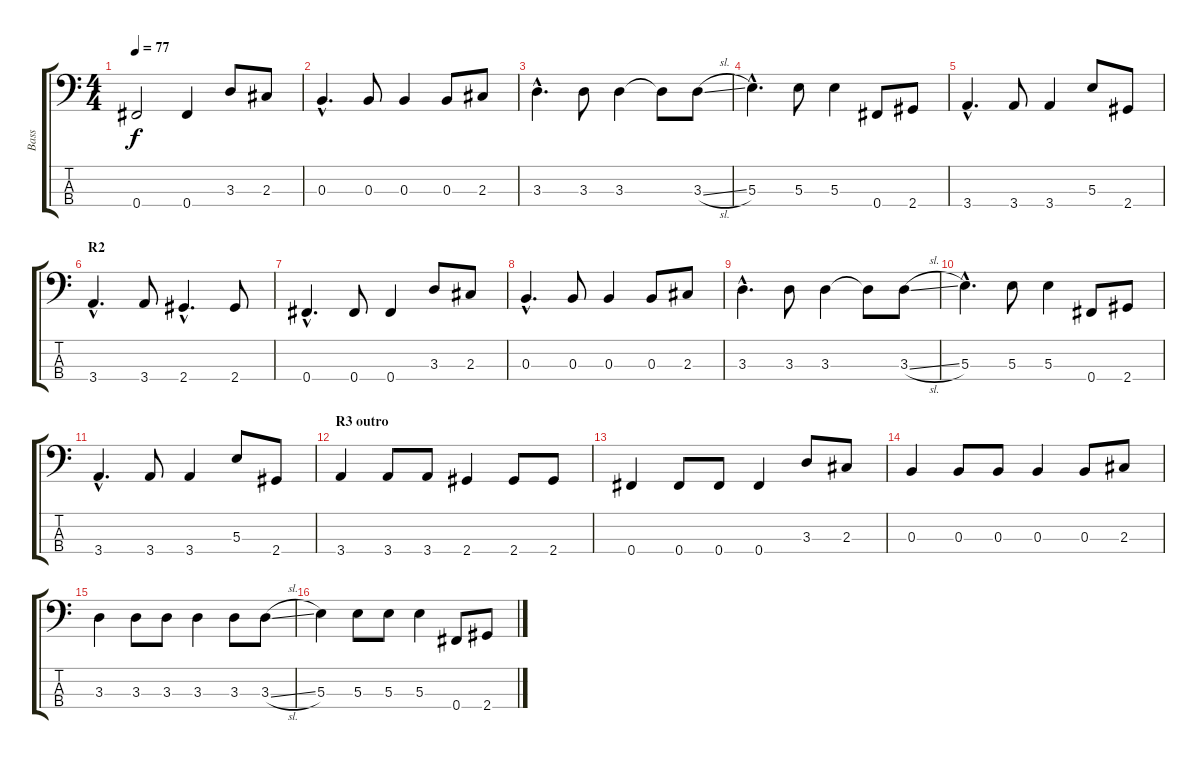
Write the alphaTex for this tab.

\track ("Bass" "Bass") {instrument fretlessbass}
\staff {score tabs}
\tuning (A2 E2 B1 Gb1) {hide}
\ts (4 4)
\tempo 77
\clef f4
\ks c
0.4.2{dy f} 0.4.4 3.3.8 2.3.8 |
0.3{hac}.4{d} 0.3.8 0.3.4 0.3.8 2.3.8 |
3.3{hac}.4{d} 3.3.8 3.3.4 3.3{t}.8 3.3{sl}.8 |
5.3{hac}.4{d} 5.3.8 5.3.4 0.4.8 2.4.8 |
3.4{hac}.4{d} 3.4.8 3.4.4 5.3.8 2.4.8 |
\section ("" "R2")
3.4{hac}.4{d} 3.4.8 2.4{hac}.4{d} 2.4.8 |
0.4{hac}.4{d} 0.4.8 0.4.4 3.3.8 2.3.8 |
0.3{hac}.4{d} 0.3.8 0.3.4 0.3.8 2.3.8 |
3.3{hac}.4{d} 3.3.8 3.3.4 3.3{t}.8 3.3{sl}.8 |
5.3{hac}.4{d} 5.3.8 5.3.4 0.4.8 2.4.8 |
3.4{hac}.4{d} 3.4.8 3.4.4 5.3.8 2.4.8 |
\section ("" "R3 outro")
3.4.4 3.4.8 3.4.8 2.4.4 2.4.8 2.4.8 |
0.4.4 0.4.8 0.4.8 0.4.4 3.3.8 2.3.8 |
0.3.4 0.3.8 0.3.8 0.3.4 0.3.8 2.3.8 |
3.3.4 3.3.8 3.3.8 3.3.4 3.3.8 3.3{sl}.8 |
5.3.4 5.3.8 5.3.8 5.3.4 0.4.8 2.4.8
